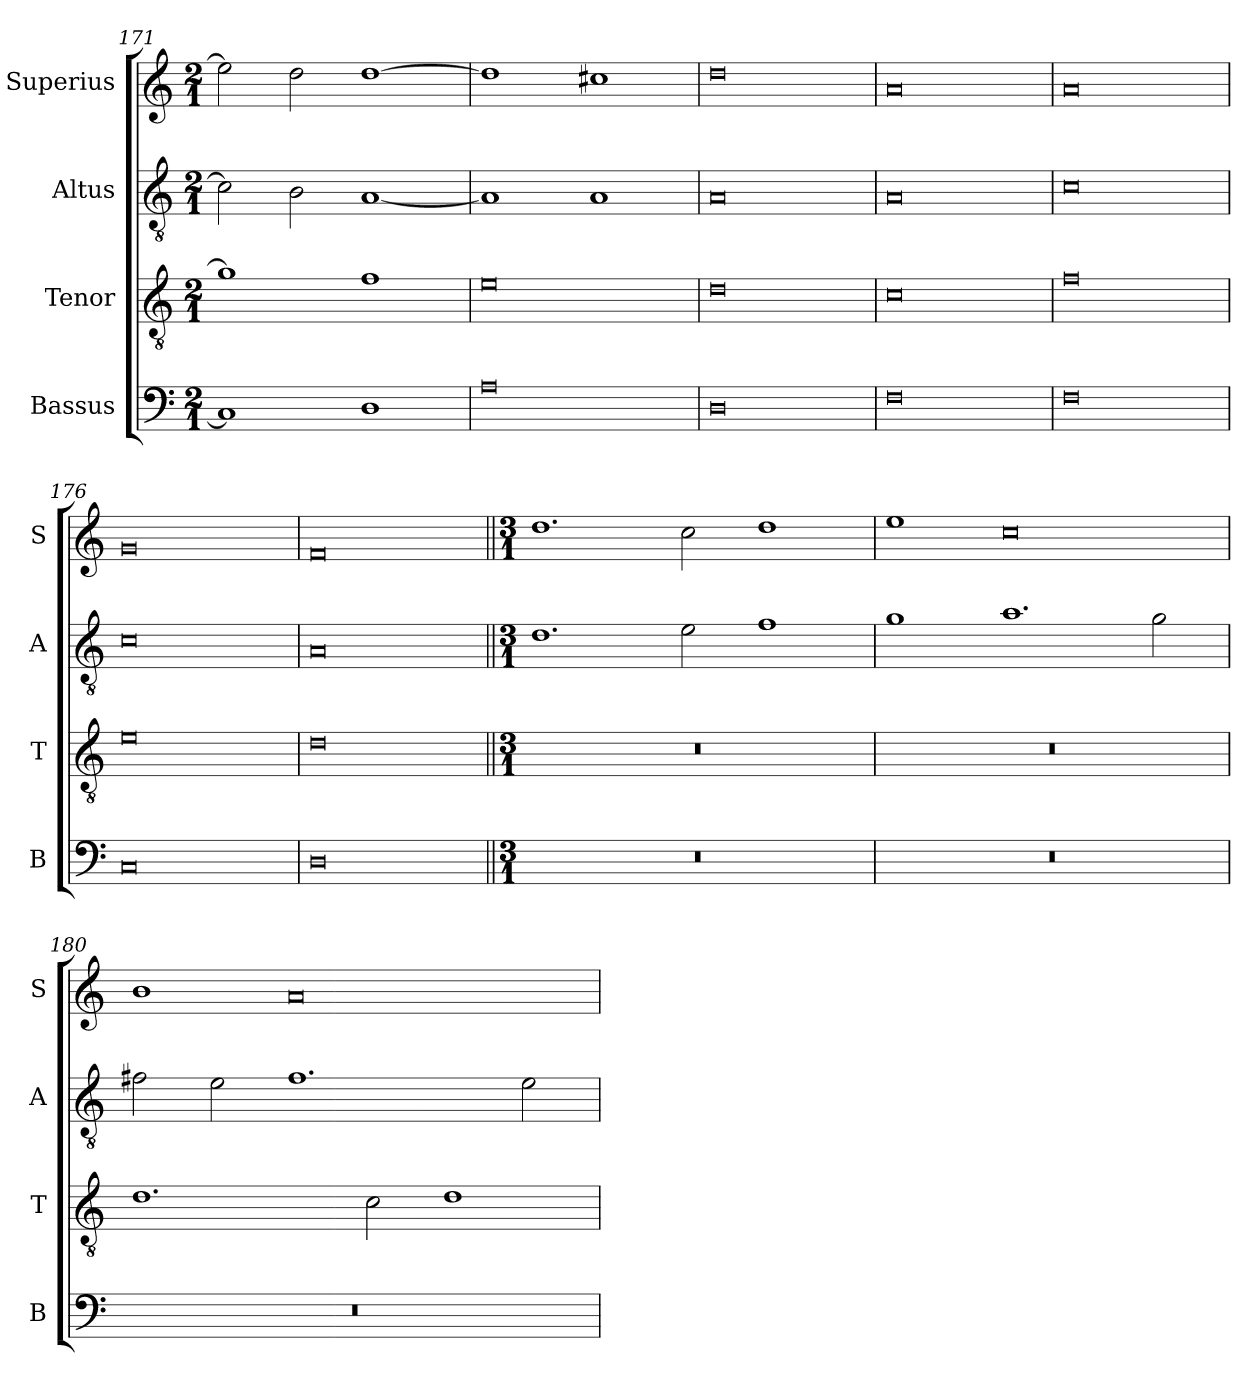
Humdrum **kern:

**kern	**kern	**kern	**kern
*part4	*part3	*part2	*part1
*staff4	*staff3	*staff2	*staff1
*I"Bassus	*I"Tenor	*I"Altus	*I"Superius
*I'B	*I'T	*I'A	*I'S
*clefF4	*clefGv2	*clefGv2	*clefG2
*k[]	*k[]	*k[]	*k[]
*M2/1	*M2/1	*M2/1	*M2/1
=171	=171	=171	=171
1C]	1g]	2c\]	2ee\]
.	.	2B\	2dd\
1D	1f	[1A	[1dd
=172	=172	=172	=172
0A	0e	1A]	1dd]
.	.	1A	1cc#X
=173	=173	=173	=173
0D	0d	0A	0dd
=174	=174	=174	=174
0F	0c	0A	0a
=175	=175	=175	=175
0F	0f	0c	0a
=176	=176	=176	=176
0C	0e	0c	0g
=177	=177	=177	=177
0D	0d	0A	0f
!!LO:LB:g=z
=178||	=178||	=178||	=178||
*M3/1	*M3/1	*M3/1	*M3/1
0.r	0.r	1.d	1.dd
.	.	2e\	2cc\
.	.	1f	1dd
=179	=179	=179	=179
0.r	0.r	1g	1ee
.	.	1.a	0cc
.	.	2g\	.
=180	=180	=180	=180
0.r	1.d	2f#X\	1b
.	.	2e\	.
.	.	1.f#	0a
.	2c\	.	.
.	1d	.	.
.	.	2e\	.
=	=	=	=
*-	*-	*-	*-
